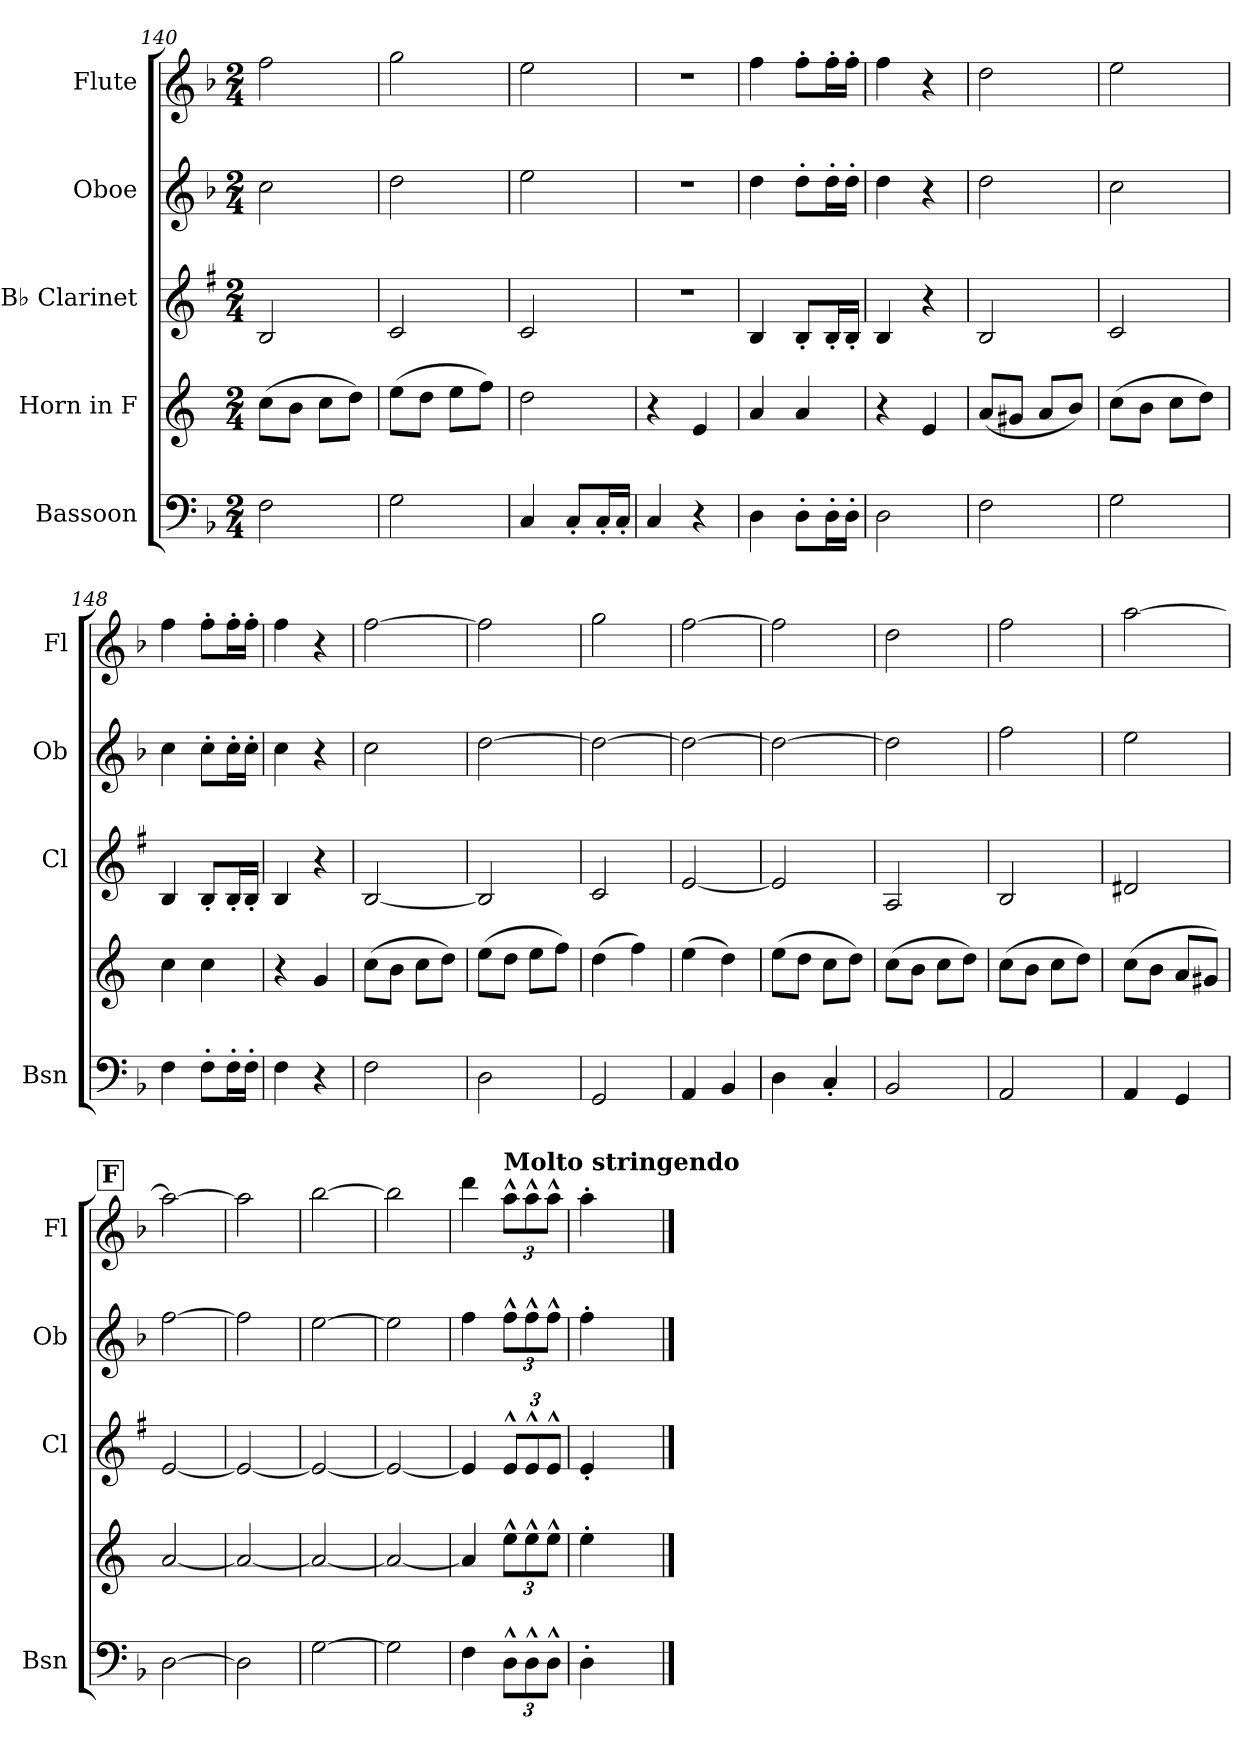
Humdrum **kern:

**kern	**kern	**kern	**kern	**kern
*part5	*part4	*part3	*part2	*part1
*staff5	*staff4	*staff3	*staff2	*staff1
*I"Bassoon	*I"Horn in F	*I"B♭ Clarinet	*I"Oboe	*I"Flute
*I'Bsn	*	*I'Cl	*I'Ob	*I'Fl
*clefF4	*clefG2	*clefG2	*clefG2	*clefG2
*	*ITrd4c7	*ITrd1c2	*	*
*k[b-]	*k[b-]	*k[b-]	*k[b-]	*k[b-]
*M2/4	*M2/4	*M2/4	*M2/4	*M2/4
=140	=140	=140	=140	=140
2F\	(>8f\L	2A/	2cc\	2ff\
.	8e\J	.	.	.
.	8f\L	.	.	.
.	8g\J)	.	.	.
=141	=141	=141	=141	=141
2G\	(>8a\L	2B-/	2dd\	2gg\
.	8g\J	.	.	.
.	8a\L	.	.	.
.	8b-\J)	.	.	.
=142	=142	=142	=142	=142
4C/	2g\	2B-/	2ee\	2ee\
8C'/L	.	.	.	.
16C'/L	.	.	.	.
16C'/JJ	.	.	.	.
!!LO:LB:g=z
=143	=143	=143	=143	=143
4C/	4r	2r	2r	2r
4r	4A/	.	.	.
=144	=144	=144	=144	=144
4D\	4d/	4A/	4dd\	4ff\
8D'\L	4d/	8A'/L	8dd'\L	8ff'\L
16D'\L	.	16A'/L	16dd'\L	16ff'\L
16D'\JJ	.	16A'/JJ	16dd'\JJ	16ff'\JJ
=145	=145	=145	=145	=145
2D\	4r	4A/	4dd\	4ff\
.	4A/	4r	4r	4r
=146	=146	=146	=146	=146
2F\	(<8d/L	2A/	2dd\	2dd\
.	8c#X/J	.	.	.
.	8d/L	.	.	.
.	8e/J)	.	.	.
=147	=147	=147	=147	=147
2G\	(>8f\L	2B-/	2cc\	2ee\
.	8e\J	.	.	.
.	8f\L	.	.	.
.	8g\J)	.	.	.
=148	=148	=148	=148	=148
4F\	4f\	4A/	4cc\	4ff\
8F'\L	4f\	8A'/L	8cc'\L	8ff'\L
16F'\L	.	16A'/L	16cc'\L	16ff'\L
16F'\JJ	.	16A'/JJ	16cc'\JJ	16ff'\JJ
=149	=149	=149	=149	=149
4F\	4r	4A/	4cc\	4ff\
4r	4c/	4r	4r	4r
=150	=150	=150	=150	=150
2F\	(>8f\L	[2A/	2cc\	[2ff\
.	8e\J	.	.	.
.	8f\L	.	.	.
.	8g\J)	.	.	.
=151	=151	=151	=151	=151
2D\	(>8a\L	2A/]	[2dd\	2ff\]
.	8g\J	.	.	.
.	8a\L	.	.	.
.	8b-\J)	.	.	.
=152	=152	=152	=152	=152
2GG/	(>4g\	2B-/	2dd\_	2gg\
.	4b-\)	.	.	.
=153	=153	=153	=153	=153
4AA/	(>4a\	[2d/	2dd\_	[2ff\
4BB-/	4g\)	.	.	.
=154	=154	=154	=154	=154
4D\	(>8a\L	2d/]	2dd\_	2ff\]
.	8g\J	.	.	.
4C'/	8f\L	.	.	.
.	8g\J)	.	.	.
!!LO:PB:g=z
=155	=155	=155	=155	=155
2BB-/	(>8f\L	2G/	2dd\]	2dd\
.	8e\J	.	.	.
.	8f\L	.	.	.
.	8g\J)	.	.	.
=156	=156	=156	=156	=156
2AA/	(>8f\L	2A/	2ff\	2ff\
.	8e\J	.	.	.
.	8f\L	.	.	.
.	8g\J)	.	.	.
=157	=157	=157	=157	=157
4AA/	(>8f\L	2c#X/	2ee\	[2aa\
.	8e\J	.	.	.
4GG/	8d/L	.	.	.
.	8c#X/J)	.	.	.
!!LO:REH:place=s1:a:B:fs=14:t=F
=158	=158	=158	=158	=158
[2D\	[2d/	[2d/	[2ff\	2aa\_
=159	=159	=159	=159	=159
2D\]	2d/_	2d/_	2ff\]	2aa\]
=160	=160	=160	=160	=160
[2G\	2d/_	2d/_	[2ee\	[2bb-\
=161	=161	=161	=161	=161
2G\]	2d/_	2d/_	2ee\]	2bb-\]
=162	=162	=162	=162	=162
4F\	4d/]	4d/]	4ff\	4ddd\
*Xbrackettup	*Xbrackettup	*Xbrackettup	*Xbrackettup	*Xbrackettup
!	!	!	!	!LO:TX:a:B:t=Molto stringendo
12D^^\L	12a^^\L	12d^^/L	12ff^^\L	12aa^^\L
12D^^\	12a^^\	12d^^/	12ff^^\	12aa^^\
12D^^\J	12a^^\J	12d^^/J	12ff^^\J	12aa^^\J
=163	=163	=163	=163	=163
4D'\	4a'\	4d'/	4ff'\	4aa'\
4ryy	4ryy	4ryy	4ryy	4ryy
==	==	==	==	==
*-	*-	*-	*-	*-
